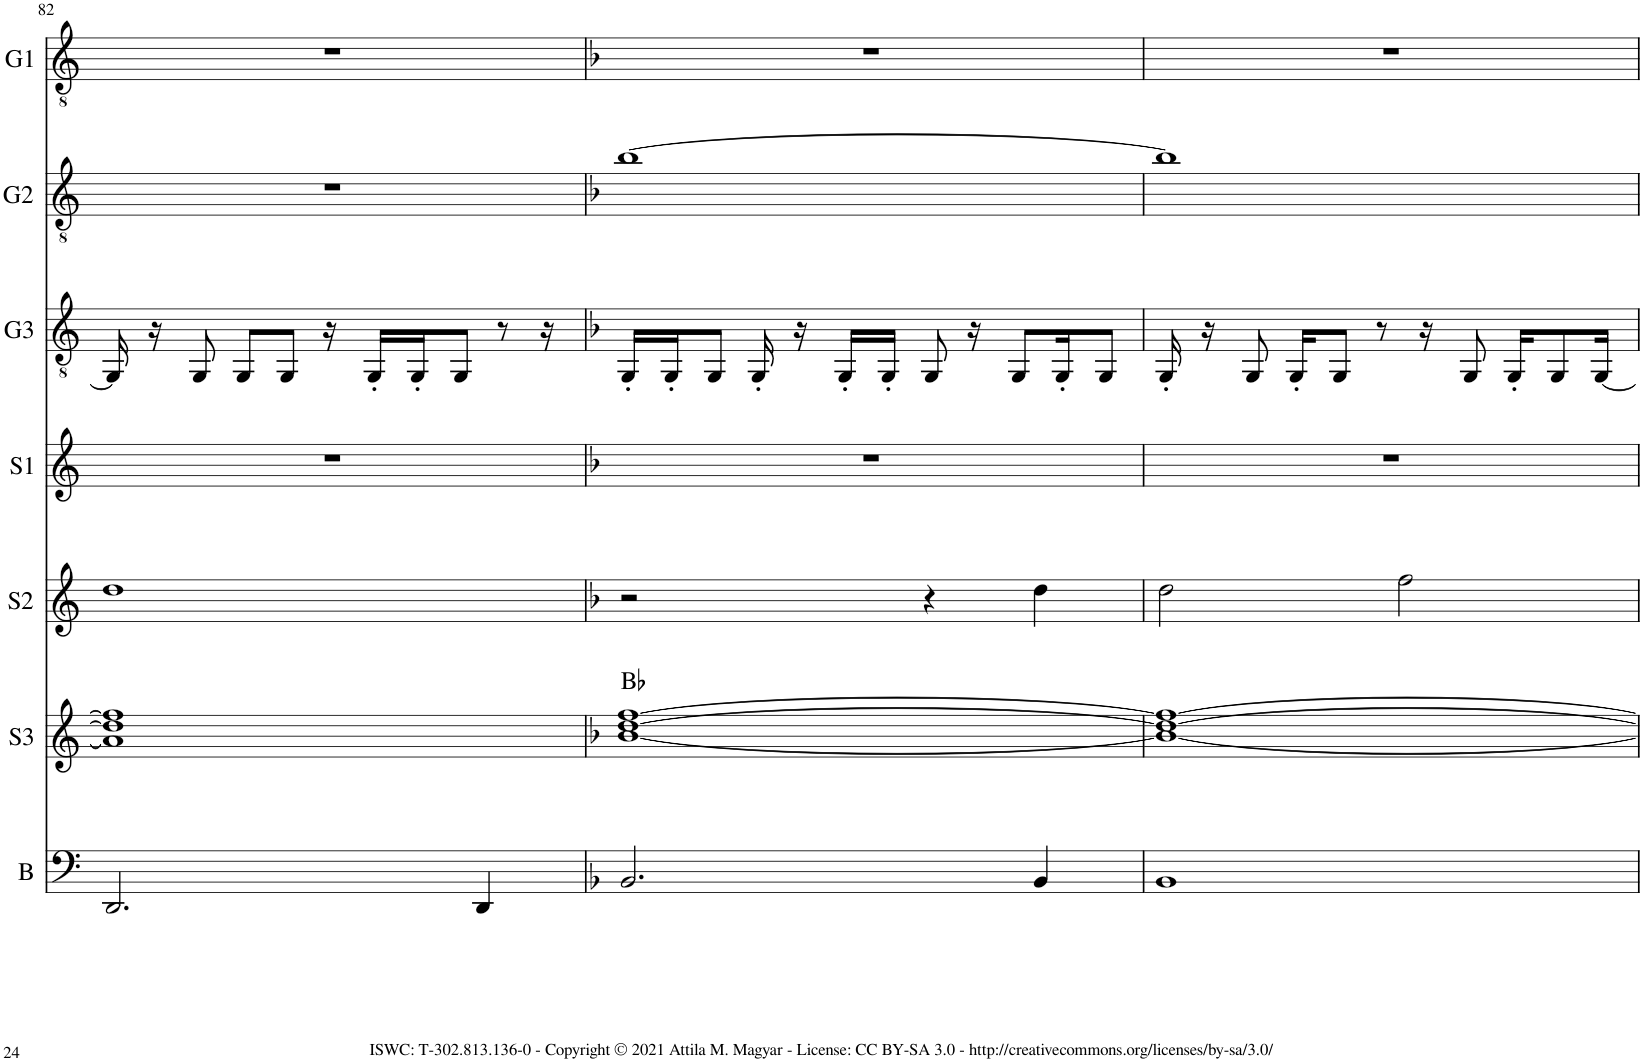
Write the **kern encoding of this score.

**kern	**kern	**harte	**kern	**kern	**kern	**kern	**kern
*part7	*part6	*part6	*part5	*part4	*part3	*part2	*part1
*staff7	*staff6	*	*staff5	*staff4	*staff3	*staff2	*staff1
*I"Bass	*I"Synth 3 (smooth pad)	*	*I"Synth 2 (saw)	*I"Synth 1 (electric piano)	*I"Guitar 3 (D std.)	*I"Guitar 2 (D std.)	*I"Guitar 1 (D std.)
*I'B	*I'S3	*	*I'S2	*I'S1	*I'G3	*I'G2	*I'G1
!!LO:PB:g=z
*clefF4	*clefG2	*	*clefG2	*clefG2	*clefGv2	*clefGv2	*clefGv2
*k[]	*k[]	*	*k[]	*k[]	*k[]	*k[]	*k[]
*M4/4	*M4/4	*	*M4/4	*M4/4	*M4/4	*M4/4	*M4/4
=82	=82	=82	=82	=82	=82	=82	=82
2.DD/	1a] 1dd] 1ff]	.	1dd	1r	16GG/]	1r	1r
.	.	.	.	.	16r	.	.
.	.	.	.	.	8GG/	.	.
.	.	.	.	.	8GG/L	.	.
.	.	.	.	.	8GG/J	.	.
.	.	.	.	.	16r	.	.
.	.	.	.	.	16GG'/LL	.	.
.	.	.	.	.	16GG'/J	.	.
.	.	.	.	.	8GG/J	.	.
4DD/	.	.	.	.	.	.	.
.	.	.	.	.	8r	.	.
.	.	.	.	.	16r	.	.
=83	=83	=83	=83	=83	=83	=83	=83
*k[b-]	*k[b-]	*	*k[b-]	*k[b-]	*k[b-]	*k[b-]	*k[b-]
2.BB-/	[1b- [1dd [1ff	Bb:maj	2r	1r	16GG'/LL	[1b-	1r
.	.	.	.	.	16GG'/J	.	.
.	.	.	.	.	8GG/J	.	.
.	.	.	.	.	16GG'/	.	.
.	.	.	.	.	16r	.	.
.	.	.	.	.	16GG'/LL	.	.
.	.	.	.	.	16GG'/JJ	.	.
.	.	.	4r	.	8GG/	.	.
.	.	.	.	.	16r	.	.
.	.	.	.	.	8GG/L	.	.
4BB-/	.	.	4dd\	.	.	.	.
.	.	.	.	.	16GG'/K	.	.
.	.	.	.	.	8GG/J	.	.
=84	=84	=84	=84	=84	=84	=84	=84
1BB-	1b-_ 1dd_ 1ff_	.	2dd\	1r	16GG'/	1b-]	1r
.	.	.	.	.	16r	.	.
.	.	.	.	.	8GG/	.	.
.	.	.	.	.	16GG'/KL	.	.
.	.	.	.	.	8GG/J	.	.
.	.	.	.	.	8r	.	.
.	.	.	2ff\	.	.	.	.
.	.	.	.	.	16r	.	.
.	.	.	.	.	8GG/	.	.
.	.	.	.	.	16GG'/KL	.	.
.	.	.	.	.	8GG/	.	.
.	.	.	.	.	[16GG/Jk	.	.
=	=	=	=	=	=	=	=
*-	*-	*-	*-	*-	*-	*-	*-
